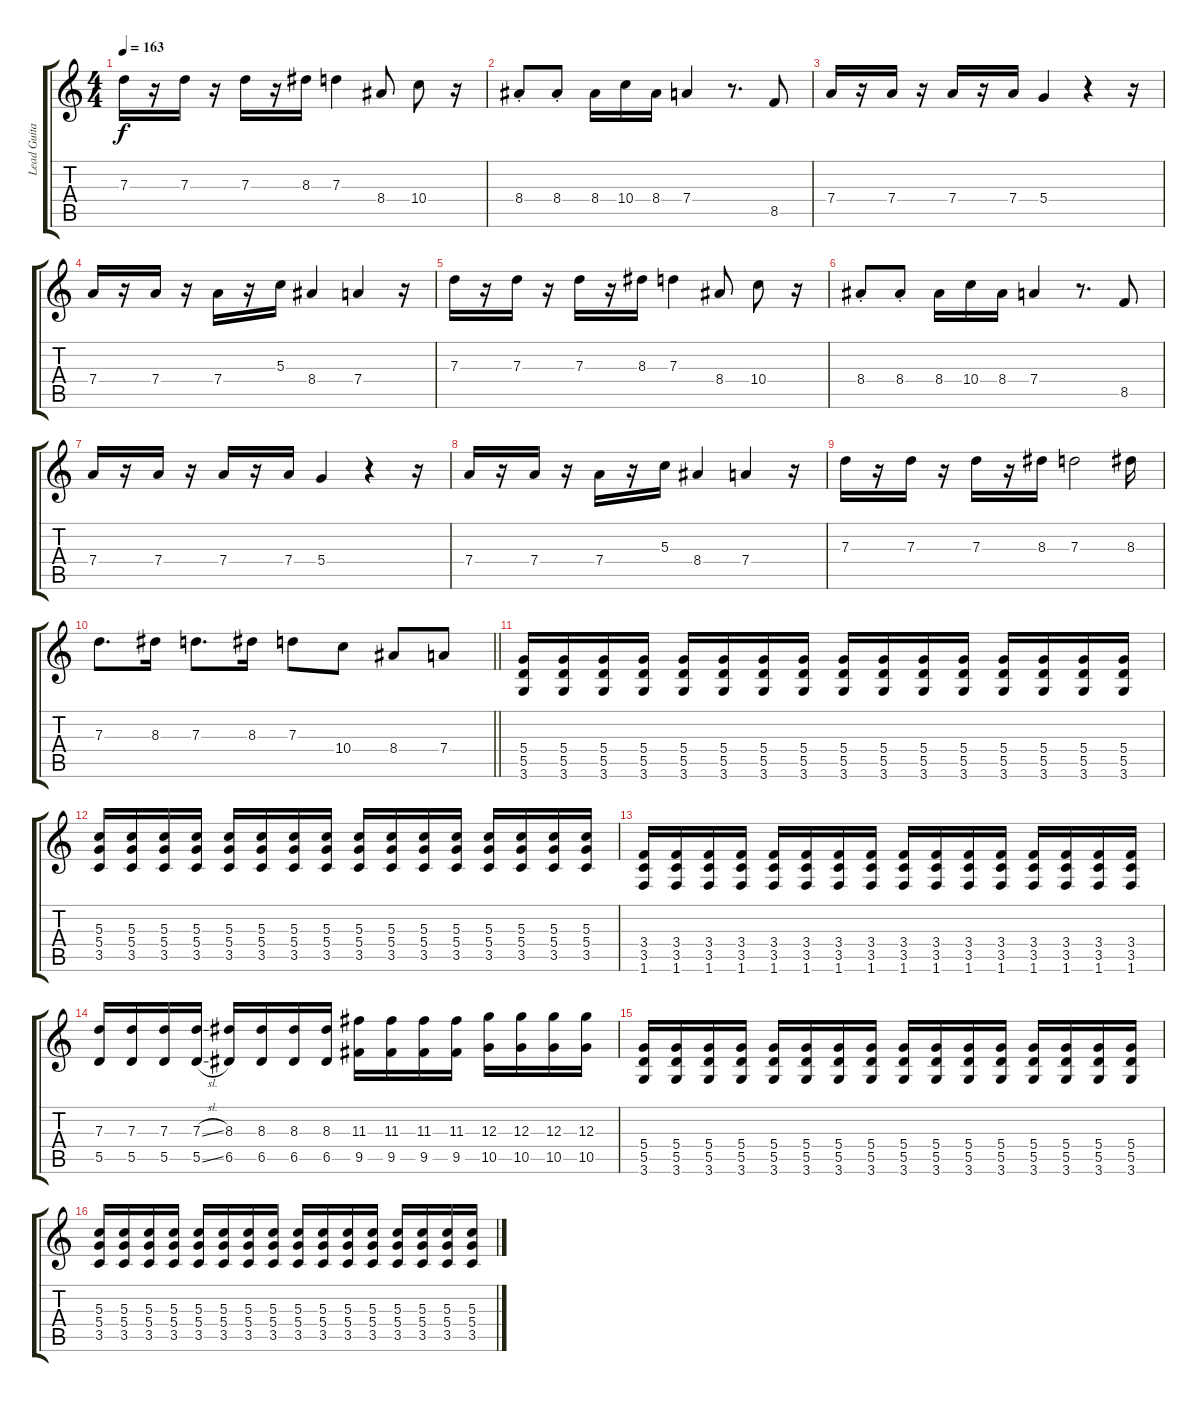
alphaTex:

\track ("Lead Guitar" "Lead Guita") {instrument distortionguitar}
\staff {score tabs}
\tuning (E4 B3 G3 D3 A2 E2) {hide}
\ts (4 4)
\tempo 163
\clef g2
\ks c
7.3.16{dy f} r.16 7.3.16 r.16 7.3.16 r.16 8.3.16 7.3.4 8.4.8 10.4.8 r.16 |
8.4{st}.8 8.4{st}.8 8.4.16 10.4.16 8.4.16 7.4.4 r.8{d} 8.5.8 |
7.4.16 r.16 7.4.16 r.16 7.4.16 r.16 7.4.16 5.4.4 r.4 r.16 |
7.4.16 r.16 7.4.16 r.16 7.4.16 r.16 5.3.16 8.4.4 7.4.4 r.16 |
7.3.16 r.16 7.3.16 r.16 7.3.16 r.16 8.3.16 7.3.4 8.4.8 10.4.8 r.16 |
8.4{st}.8 8.4{st}.8 8.4.16 10.4.16 8.4.16 7.4.4 r.8{d} 8.5.8 |
7.4.16 r.16 7.4.16 r.16 7.4.16 r.16 7.4.16 5.4.4 r.4 r.16 |
7.4.16 r.16 7.4.16 r.16 7.4.16 r.16 5.3.16 8.4.4 7.4.4 r.16 |
7.3.16 r.16 7.3.16 r.16 7.3.16 r.16 8.3.16 7.3.2 8.3.16 |
\barLineRight lightlight
7.3.8{d} 8.3.16 7.3.8{d} 8.3.16 7.3.8 10.4.8 8.4.8 7.4.8 |
(5.4 5.5 3.6).16{volume 8} (5.4 5.5 3.6).16 (5.4 5.5 3.6).16 (5.4 5.5 3.6).16 (5.4 5.5 3.6).16 (5.4 5.5 3.6).16 (5.4 5.5 3.6).16 (5.4 5.5 3.6).16 (5.4 5.5 3.6).16 (5.4 5.5 3.6).16 (5.4 5.5 3.6).16 (5.4 5.5 3.6).16 (5.4 5.5 3.6).16 (5.4 5.5 3.6).16 (5.4 5.5 3.6).16 (5.4 5.5 3.6).16 |
(5.3 5.4 3.5).16 (5.3 5.4 3.5).16 (5.3 5.4 3.5).16 (5.3 5.4 3.5).16 (5.3 5.4 3.5).16 (5.3 5.4 3.5).16 (5.3 5.4 3.5).16 (5.3 5.4 3.5).16 (5.3 5.4 3.5).16 (5.3 5.4 3.5).16 (5.3 5.4 3.5).16 (5.3 5.4 3.5).16 (5.3 5.4 3.5).16 (5.3 5.4 3.5).16 (5.3 5.4 3.5).16 (5.3 5.4 3.5).16 |
(3.4 3.5 1.6).16 (3.4 3.5 1.6).16 (3.4 3.5 1.6).16 (3.4 3.5 1.6).16 (3.4 3.5 1.6).16 (3.4 3.5 1.6).16 (3.4 3.5 1.6).16 (3.4 3.5 1.6).16 (3.4 3.5 1.6).16 (3.4 3.5 1.6).16 (3.4 3.5 1.6).16 (3.4 3.5 1.6).16 (3.4 3.5 1.6).16 (3.4 3.5 1.6).16 (3.4 3.5 1.6).16 (3.4 3.5 1.6).16 |
(7.3 5.5).16 (7.3 5.5).16 (7.3 5.5).16 (7.3{sl} 5.5{sl}).16 (8.3 6.5).16 (8.3 6.5).16 (8.3 6.5).16 (8.3 6.5).16 (11.3 9.5).16 (11.3 9.5).16 (11.3 9.5).16 (11.3 9.5).16 (12.3 10.5).16 (12.3 10.5).16 (12.3 10.5).16 (12.3 10.5).16 |
(5.4 5.5 3.6).16 (5.4 5.5 3.6).16 (5.4 5.5 3.6).16 (5.4 5.5 3.6).16 (5.4 5.5 3.6).16 (5.4 5.5 3.6).16 (5.4 5.5 3.6).16 (5.4 5.5 3.6).16 (5.4 5.5 3.6).16 (5.4 5.5 3.6).16 (5.4 5.5 3.6).16 (5.4 5.5 3.6).16 (5.4 5.5 3.6).16 (5.4 5.5 3.6).16 (5.4 5.5 3.6).16 (5.4 5.5 3.6).16 |
(5.3 5.4 3.5).16 (5.3 5.4 3.5).16 (5.3 5.4 3.5).16 (5.3 5.4 3.5).16 (5.3 5.4 3.5).16 (5.3 5.4 3.5).16 (5.3 5.4 3.5).16 (5.3 5.4 3.5).16 (5.3 5.4 3.5).16 (5.3 5.4 3.5).16 (5.3 5.4 3.5).16 (5.3 5.4 3.5).16 (5.3 5.4 3.5).16 (5.3 5.4 3.5).16 (5.3 5.4 3.5).16 (5.3 5.4 3.5).16
